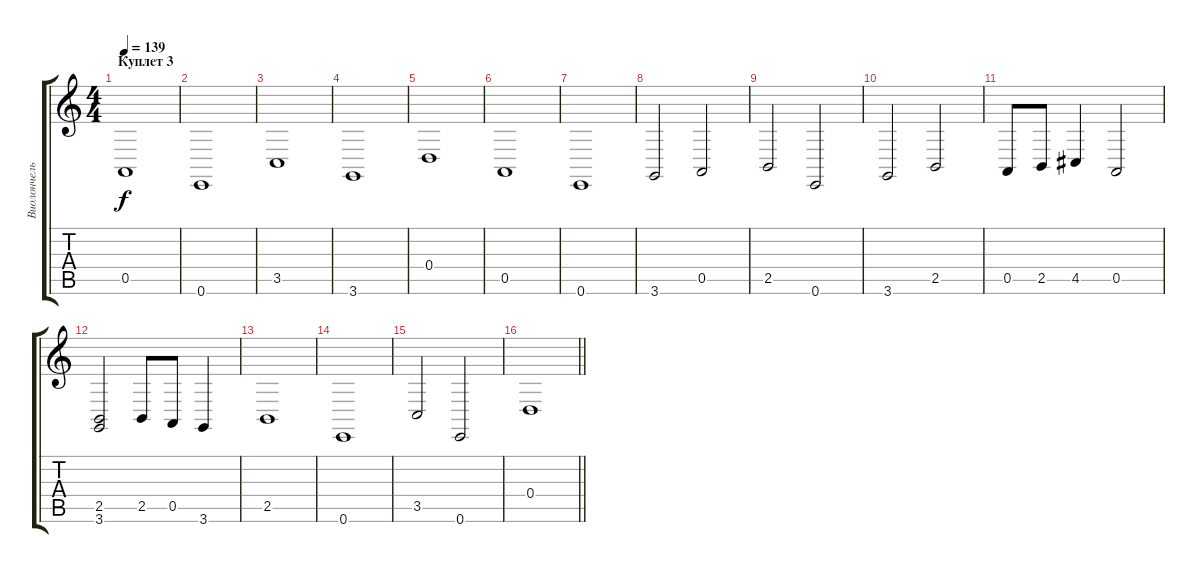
\track ("Виолончель" "Виолончель") {instrument stringensemble1}
\staff {score tabs}
\tuning (E4 B3 G3 D3 A2 E2) {hide}
\ts (4 4)
\section ("" "Куплет 3")
\tempo 139
\clef g2
\ks c
0.5.1{dy f} |
0.6.1 |
3.5.1 |
3.6.1 |
0.4.1 |
0.5.1 |
0.6.1 |
3.6.2 0.5.2 |
2.5.2 0.6.2 |
3.6.2 2.5.2 |
0.5.8 2.5.8 4.5.4 0.5.2 |
(2.5 3.6).2 2.5.8 0.5.8 3.6.4 |
2.5.1 |
0.6.1 |
3.5.2 0.6.2 |
\barLineRight lightlight
0.4.1
